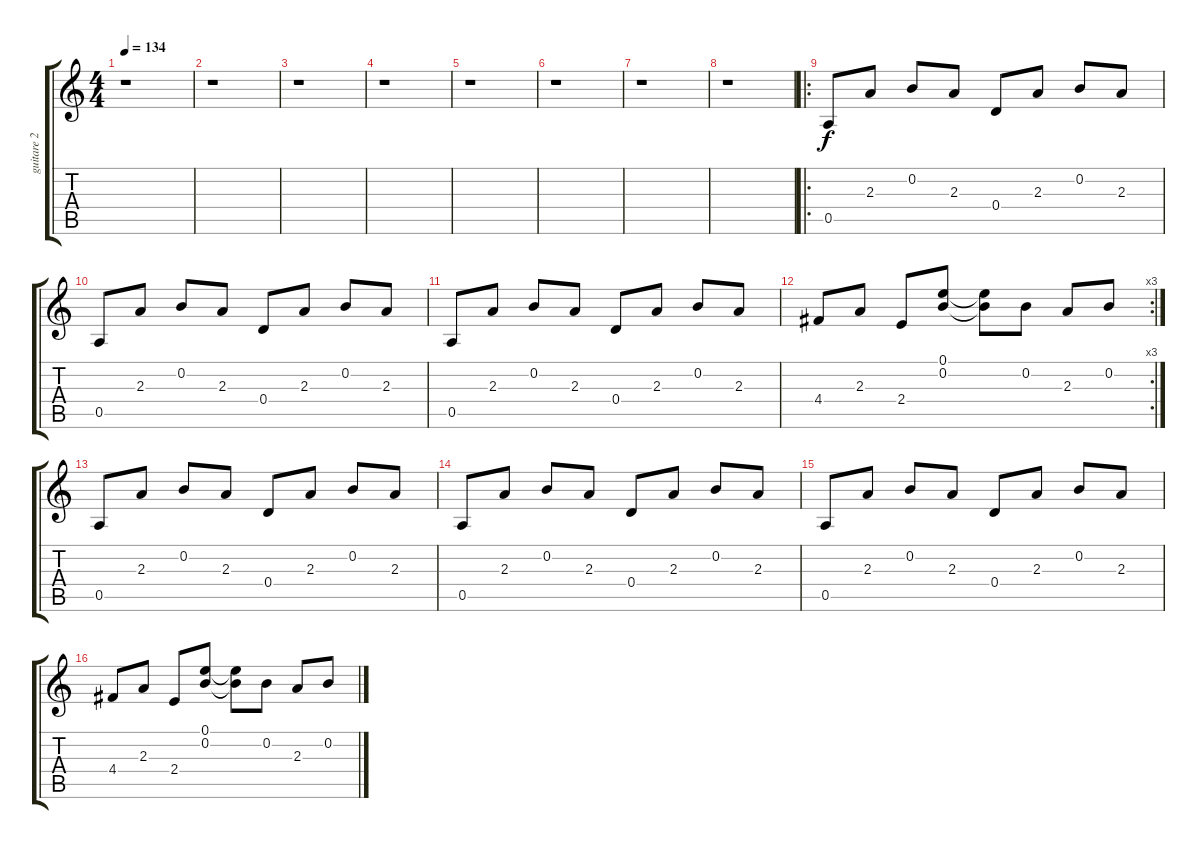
\track ("guitare 2 (clean)" "guitare 2 ") {instrument overdrivenguitar}
\staff {score tabs}
\tuning (E4 B3 G3 D3 A2 E2) {hide}
\ts (4 4)
\tempo 134
\clef g2
\ks c
r.1{dy f} |
r.1 |
r.1 |
r.1 |
r.1 |
r.1 |
r.1 |
r.1 |
\ro
0.5.8 2.3.8 0.2.8 2.3.8 0.4.8 2.3.8 0.2.8 2.3.8 |
0.5.8 2.3.8 0.2.8 2.3.8 0.4.8 2.3.8 0.2.8 2.3.8 |
0.5.8 2.3.8 0.2.8 2.3.8 0.4.8 2.3.8 0.2.8 2.3.8 |
\rc 3
4.4.8 2.3.8 2.4.8 (0.1 0.2).8 (0.1{t} 0.2{t}).8 0.2.8 2.3.8 0.2.8 |
0.5.8 2.3.8 0.2.8 2.3.8 0.4.8 2.3.8 0.2.8 2.3.8 |
0.5.8 2.3.8 0.2.8 2.3.8 0.4.8 2.3.8 0.2.8 2.3.8 |
0.5.8 2.3.8 0.2.8 2.3.8 0.4.8 2.3.8 0.2.8 2.3.8 |
4.4.8 2.3.8 2.4.8 (0.1 0.2).8 (0.1{t} 0.2{t}).8 0.2.8 2.3.8 0.2.8
